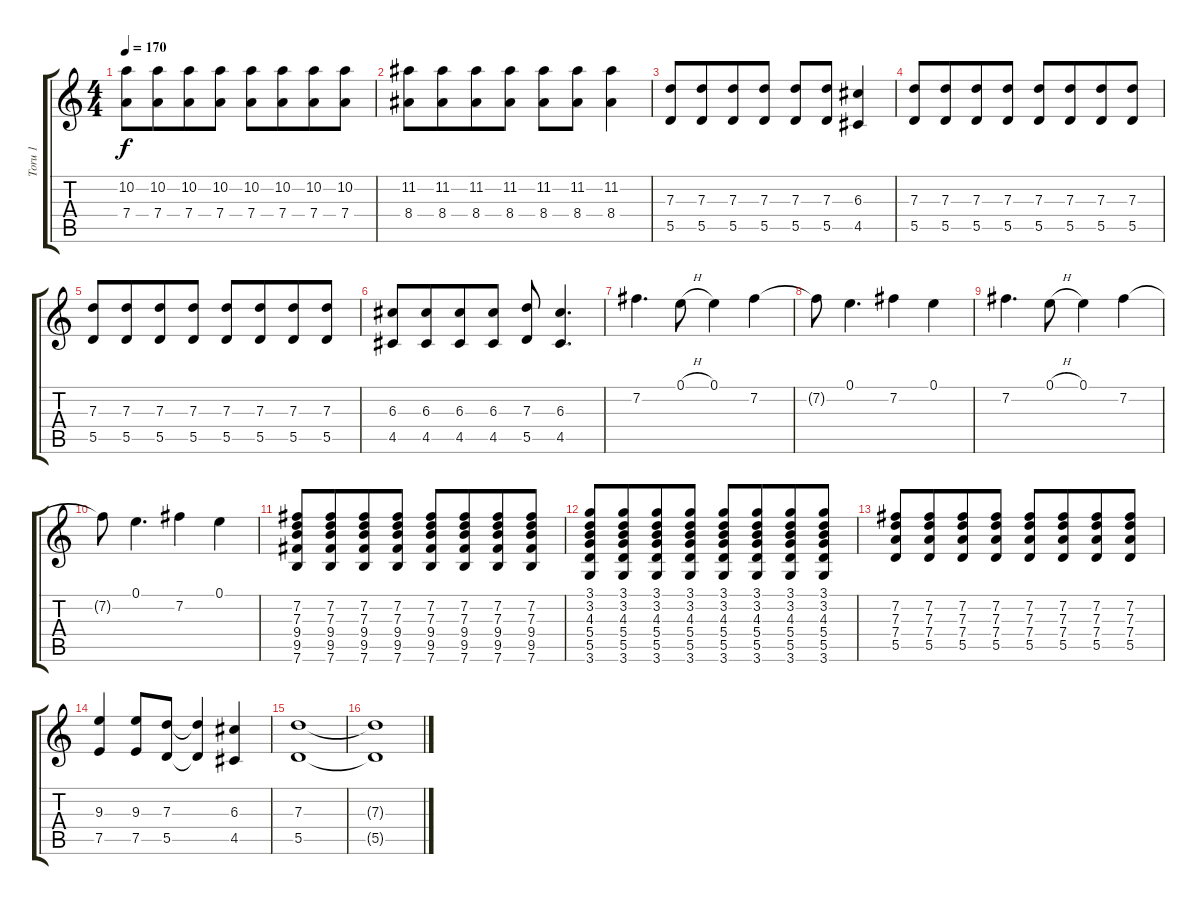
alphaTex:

\track ("Toru 1" "Toru 1") {instrument overdrivenguitar}
\staff {score tabs}
\tuning (E4 B3 G3 D3 A2 E2) {hide}
\ts (4 4)
\tempo 170
\clef g2
\ks c
(10.2 7.4).8{dy f} (10.2 7.4).8{beam merge} (10.2 7.4).8 (10.2 7.4).8 (10.2 7.4).8 (10.2 7.4).8{beam merge} (10.2 7.4).8 (10.2 7.4).8 |
(11.2 8.4).8 (11.2 8.4).8{beam merge} (11.2 8.4).8 (11.2 8.4).8 (11.2 8.4).8 (11.2 8.4).8 (11.2 8.4).4 |
(7.3 5.5).8 (7.3 5.5).8{beam merge} (7.3 5.5).8 (7.3 5.5).8 (7.3 5.5).8 (7.3 5.5).8 (6.3 4.5).4 |
(7.3 5.5).8 (7.3 5.5).8{beam merge} (7.3 5.5).8 (7.3 5.5).8 (7.3 5.5).8 (7.3 5.5).8{beam merge} (7.3 5.5).8 (7.3 5.5).8 |
(7.3 5.5).8 (7.3 5.5).8{beam merge} (7.3 5.5).8 (7.3 5.5).8 (7.3 5.5).8 (7.3 5.5).8{beam merge} (7.3 5.5).8 (7.3 5.5).8 |
(6.3 4.5).8 (6.3 4.5).8{beam merge} (6.3 4.5).8 (6.3 4.5).8 (7.3 5.5).8 (6.3 4.5).4{d} |
7.2.4{d instrument acousticguitarsteel} 0.1{h}.8 0.1.4 7.2.4 |
7.2{t}.8 0.1.4{d} 7.2.4 0.1.4 |
7.2.4{d instrument acousticguitarsteel} 0.1{h}.8 0.1.4 7.2.4 |
7.2{t}.8 0.1.4{d} 7.2.4 0.1.4 |
(7.2 7.3 9.4 9.5 7.6).8 (7.2 7.3 9.4 9.5 7.6).8{beam merge} (7.2 7.3 9.4 9.5 7.6).8 (7.2 7.3 9.4 9.5 7.6).8 (7.2 7.3 9.4 9.5 7.6).8 (7.2 7.3 9.4 9.5 7.6).8{beam merge} (7.2 7.3 9.4 9.5 7.6).8 (7.2 7.3 9.4 9.5 7.6).8 |
(3.1 3.2 4.3 5.4 5.5 3.6).8 (3.1 3.2 4.3 5.4 5.5 3.6).8{beam merge} (3.1 3.2 4.3 5.4 5.5 3.6).8 (3.1 3.2 4.3 5.4 5.5 3.6).8 (3.1 3.2 4.3 5.4 5.5 3.6).8 (3.1 3.2 4.3 5.4 5.5 3.6).8{beam merge} (3.1 3.2 4.3 5.4 5.5 3.6).8 (3.1 3.2 4.3 5.4 5.5 3.6).8 |
(7.2 7.3 7.4 5.5).8{beam Up} (7.2 7.3 7.4 5.5).8{beam Up beam merge} (7.2 7.3 7.4 5.5).8{beam Up} (7.2 7.3 7.4 5.5).8{beam Up} (7.2 7.3 7.4 5.5).8{beam Up} (7.2 7.3 7.4 5.5).8{beam Up beam merge} (7.2 7.3 7.4 5.5).8{beam Up} (7.2 7.3 7.4 5.5).8{beam Up} |
(9.3 7.5).4 (9.3 7.5).8 (7.3 5.5).8 (7.3{t} 5.5{t}).4 (6.3 4.5).4 |
(7.3 5.5).1 |
(7.3{t} 5.5{t}).1
